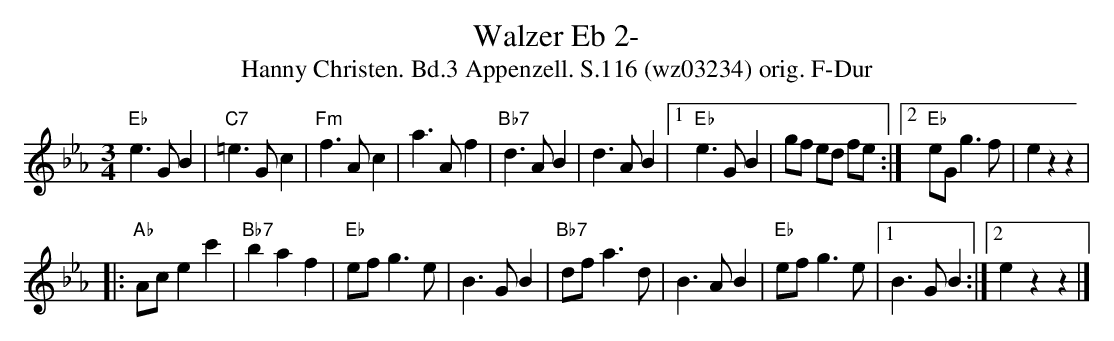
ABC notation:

X:1
T:Walzer Eb 2-
T:Hanny Christen. Bd.3 Appenzell. S.116 (wz03234) orig. F-Dur
M:3/4
L:1/8
K:Ebmaj
"Eb"e3 G B2 | "C7"=e3 G c2 | "Fm"f3 A c2 | a3 A f2 | "Bb7"d3 A B2 | d3 A B2 |1 "Eb"e3 G B2 | gf ed fe :|2 "Eb"eG g3 f | e2 z2 z2 |
|: "Ab"Ac e2 c'2 | "Bb7"b2 a2 f2 | "Eb"ef g3 e | B3 G B2 | "Bb7"df a3 d | B3 A B2 | "Eb"ef g3 e |1 B3 G B2 :|2 e2 z2 z2 |]
